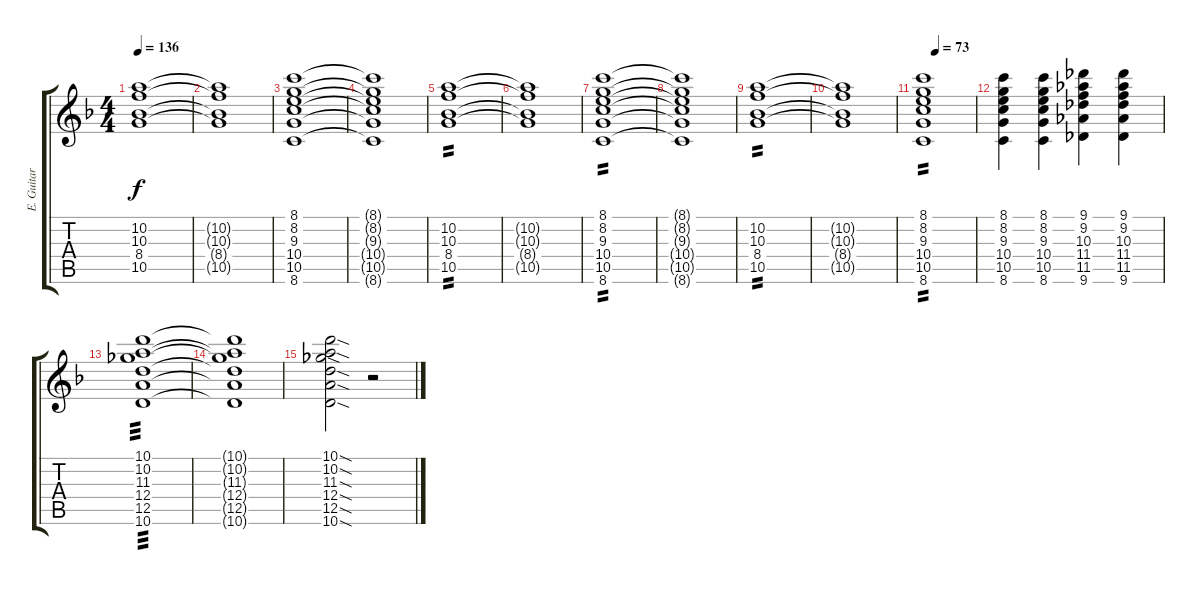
\track ("E. Guitar III" "E. Guitar ") {instrument overdrivenguitar}
\staff {score tabs}
\tuning (E4 B3 G3 D3 A2 E2) {hide}
\ts (4 4)
\tempo 136
\clef g2
\ks f
(10.2 10.3 8.4 10.5).1{dy f} |
(10.2{t} 10.3{t} 8.4{t} 10.5{t}).1 |
(8.1 8.2 9.3 10.4 10.5 8.6).1 |
(8.1{t} 8.2{t} 9.3{t} 10.4{t} 10.5{t} 8.6{t}).1 |
(10.2 10.3 8.4 10.5).1{tp 2} |
(10.2{t} 10.3{t} 8.4{t} 10.5{t}).1 |
(8.1 8.2 9.3 10.4 10.5 8.6).1{tp 2} |
(8.1{t} 8.2{t} 9.3{t} 10.4{t} 10.5{t} 8.6{t}).1 |
(10.2 10.3 8.4 10.5).1{tp 2} |
(10.2{t} 10.3{t} 8.4{t} 10.5{t}).1 |
\tempo (73 0.25)
(8.1 8.2 9.3 10.4 10.5 8.6).1{tp 2} |
(8.1 8.2 9.3 10.4 10.5 8.6).4 (8.1 8.2 9.3 10.4 10.5 8.6).4 (9.1 9.2 10.3 11.4 11.5 9.6).4 (9.1 9.2 10.3 11.4 11.5 9.6).4 |
(10.1 10.2 11.3 12.4 12.5 10.6).1{tp 3} |
(10.1{t} 10.2{t} 11.3{t} 12.4{t} 12.5{t} 10.6{t}).1 |
(10.1{sod} 10.2{sod} 11.3{sod} 12.4{sod} 12.5{sod} 10.6{sod}).2 r.2
